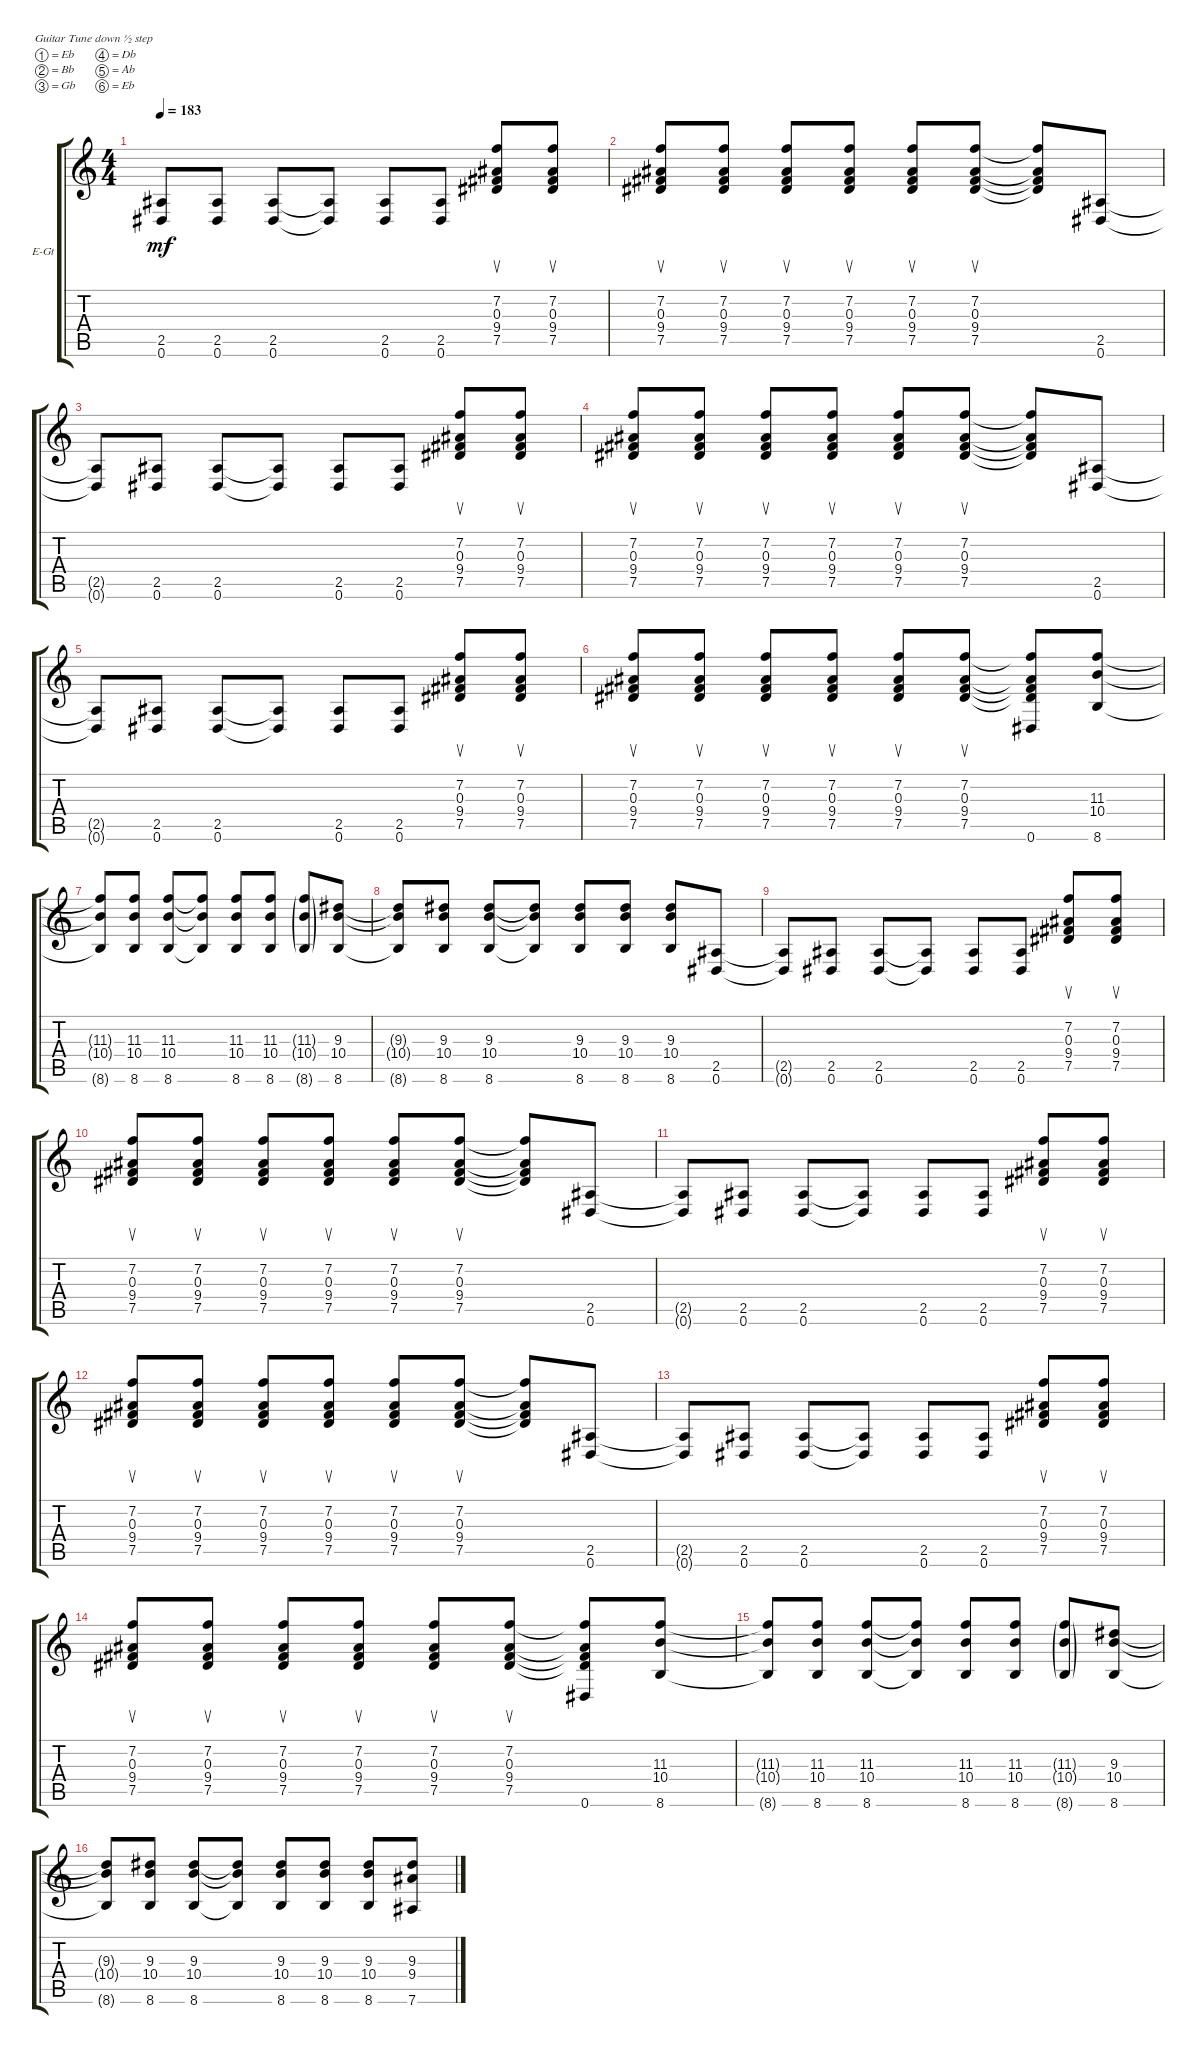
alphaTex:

\bracketExtendMode groupsimilarinstruments
\firstSystemTrackNameOrientation horizontal
\otherSystemsTrackNameOrientation horizontal
\track ("right" "E-Gt") {instrument distortionguitar}
\staff {score tabs}
\tuning (Eb4 Bb3 Gb3 Db3 Ab2 Eb2)
\ts (4 4)
\tempo 183
\clef g2
\ks c
(2.5{t} 0.6{t}).8{dy mf} (0.6 2.5).8 (0.6 2.5).8 (2.5{t} 0.6{t}).8 (0.6 2.5).8 (2.5 0.6).8 (7.5 9.4 0.3 7.2).8{su} (7.5 9.4 0.3 7.2).8{su} |
(7.5 9.4 0.3 7.2).8{su} (7.5 9.4 0.3 7.2).8{su} (7.5 9.4 0.3 7.2).8{su} (7.5 9.4 0.3 7.2).8{su} (7.5 9.4 0.3 7.2).8{su} (7.5 9.4 0.3 7.2).8{su} (7.5{t} 9.4{t} 0.3{t} 7.2{t}).8 (0.6 2.5).8 |
(2.5{t} 0.6{t}).8 (0.6 2.5).8 (0.6 2.5).8 (2.5{t} 0.6{t}).8 (0.6 2.5).8 (2.5 0.6).8 (7.5 9.4 0.3 7.2).8{su} (7.5 9.4 0.3 7.2).8{su} |
(7.5 9.4 0.3 7.2).8{su} (7.5 9.4 0.3 7.2).8{su} (7.5 9.4 0.3 7.2).8{su} (7.5 9.4 0.3 7.2).8{su} (7.5 9.4 0.3 7.2).8{su} (7.5 9.4 0.3 7.2).8{su} (7.5{t} 9.4{t} 0.3{t} 7.2{t}).8 (0.6 2.5).8 |
(2.5{t} 0.6{t}).8 (0.6 2.5).8 (0.6 2.5).8 (2.5{t} 0.6{t}).8 (0.6 2.5).8 (2.5 0.6).8 (7.5 9.4 0.3 7.2).8{su} (7.5 9.4 0.3 7.2).8{su} |
(7.5 9.4 0.3 7.2).8{su} (7.5 9.4 0.3 7.2).8{su} (7.5 9.4 0.3 7.2).8{su} (7.5 9.4 0.3 7.2).8{su} (7.5 9.4 0.3 7.2).8{su} (7.5 9.4 0.3 7.2).8{su} (7.5{t} 9.4{t} 0.3{t} 7.2{t} 0.6).8 (8.6 10.4 11.3).8 |
(8.6{t} 10.4{t} 11.3{t}).8 (8.6 10.4 11.3).8 (8.6 10.4 11.3).8 (8.6{t} 10.4{t} 11.3{t}).8 (8.6 10.4 11.3).8 (8.6 10.4 11.3).8 (8.6{g} 10.4{g} 11.3{g}).8 (8.6 10.4 9.3).8 |
(8.6{t} 10.4{t} 9.3{t}).8 (8.6 10.4 9.3).8 (8.6 10.4 9.3).8 (8.6{t} 10.4{t} 9.3{t}).8 (8.6 10.4 9.3).8 (8.6 10.4 9.3).8 (8.6 10.4 9.3).8 (0.6 2.5).8 |
(2.5{t} 0.6{t}).8 (0.6 2.5).8 (0.6 2.5).8 (2.5{t} 0.6{t}).8 (0.6 2.5).8 (2.5 0.6).8 (7.5 9.4 0.3 7.2).8{su} (7.5 9.4 0.3 7.2).8{su} |
(7.5 9.4 0.3 7.2).8{su} (7.5 9.4 0.3 7.2).8{su} (7.5 9.4 0.3 7.2).8{su} (7.5 9.4 0.3 7.2).8{su} (7.5 9.4 0.3 7.2).8{su} (7.5 9.4 0.3 7.2).8{su} (7.5{t} 9.4{t} 0.3{t} 7.2{t}).8 (0.6 2.5).8 |
(2.5{t} 0.6{t}).8 (0.6 2.5).8 (0.6 2.5).8 (2.5{t} 0.6{t}).8 (0.6 2.5).8 (2.5 0.6).8 (7.5 9.4 0.3 7.2).8{su} (7.5 9.4 0.3 7.2).8{su} |
(7.5 9.4 0.3 7.2).8{su} (7.5 9.4 0.3 7.2).8{su} (7.5 9.4 0.3 7.2).8{su} (7.5 9.4 0.3 7.2).8{su} (7.5 9.4 0.3 7.2).8{su} (7.5 9.4 0.3 7.2).8{su} (7.5{t} 9.4{t} 0.3{t} 7.2{t}).8 (0.6 2.5).8 |
(2.5{t} 0.6{t}).8 (0.6 2.5).8 (0.6 2.5).8 (2.5{t} 0.6{t}).8 (0.6 2.5).8 (2.5 0.6).8 (7.5 9.4 0.3 7.2).8{su} (7.5 9.4 0.3 7.2).8{su} |
(7.5 9.4 0.3 7.2).8{su} (7.5 9.4 0.3 7.2).8{su} (7.5 9.4 0.3 7.2).8{su} (7.5 9.4 0.3 7.2).8{su} (7.5 9.4 0.3 7.2).8{su} (7.5 9.4 0.3 7.2).8{su} (7.5{t} 9.4{t} 0.3{t} 7.2{t} 0.6).8 (8.6 10.4 11.3).8 |
(8.6{t} 10.4{t} 11.3{t}).8 (8.6 10.4 11.3).8 (8.6 10.4 11.3).8 (8.6{t} 10.4{t} 11.3{t}).8 (8.6 10.4 11.3).8 (8.6 10.4 11.3).8 (8.6{g} 10.4{g} 11.3{g}).8 (8.6 10.4 9.3).8 |
(8.6{t} 10.4{t} 9.3{t}).8 (8.6 10.4 9.3).8 (8.6 10.4 9.3).8 (8.6{t} 10.4{t} 9.3{t}).8 (8.6 10.4 9.3).8 (8.6 10.4 9.3).8 (8.6 10.4 9.3).8 (7.6 9.4 9.3).8
